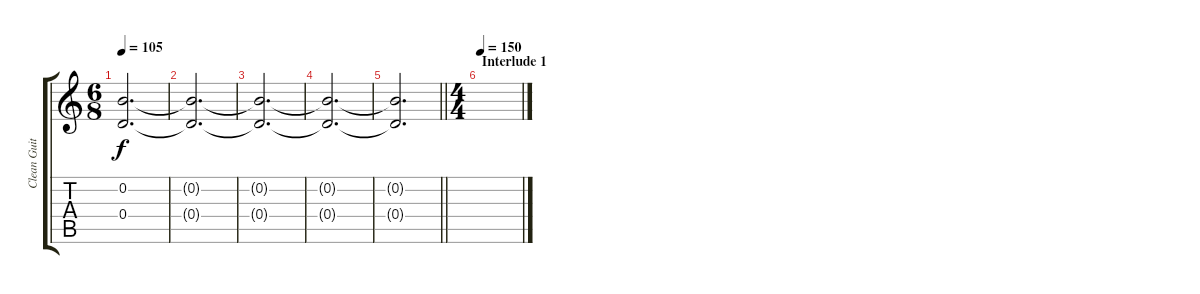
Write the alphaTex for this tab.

\track ("Clean Guitar 2" "Clean Guit") {instrument acousticguitarsteel}
\staff {score tabs}
\tuning (E4 B3 G3 D3 A2 D2) {hide}
\ts (6 8)
\tempo 105
\clef g2
\ks c
(0.2 0.4{t}).2{d dy f} |
(0.2{t} 0.4{t}).2{d} |
(0.2{t} 0.4{t}).2{d} |
(0.2{t} 0.4{t}).2{d} |
\barLineRight lightlight
(0.2{t} 0.4{t}).2{d} |
\ts (4 4)
\section ("" "Interlude 1")
\tempo 150
